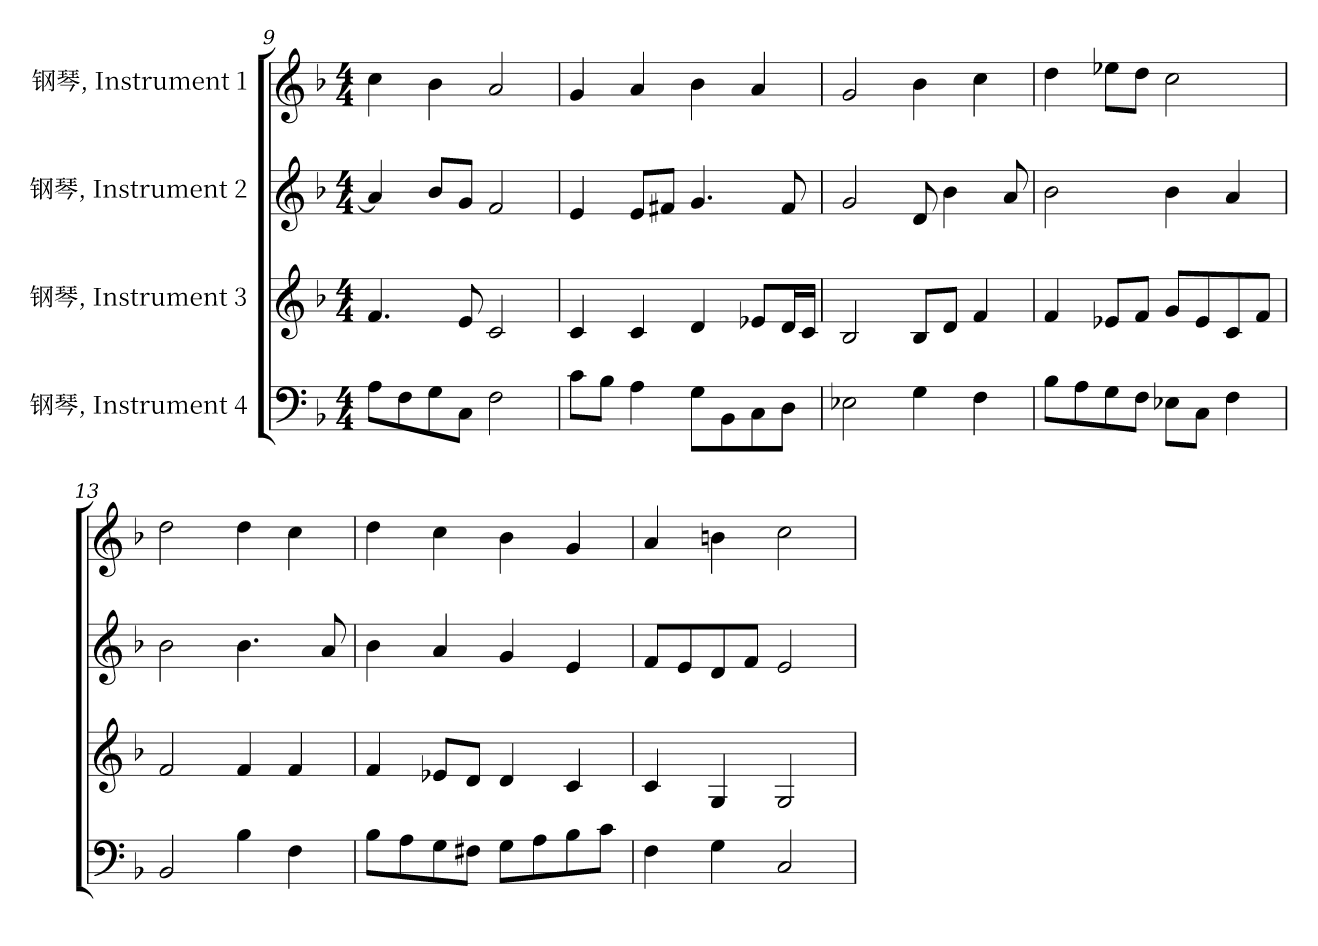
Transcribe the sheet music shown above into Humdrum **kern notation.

**kern	**kern	**kern	**kern
*part4	*part3	*part2	*part1
*staff4	*staff3	*staff2	*staff1
*I"钢琴, Instrument 4	*I"钢琴, Instrument 3	*I"钢琴, Instrument 2	*I"钢琴, Instrument 1
*clefF4	*clefG2	*clefG2	*clefG2
*k[b-]	*k[b-]	*k[b-]	*k[b-]
*M4/4	*M4/4	*M4/4	*M4/4
=9	=9	=9	=9
8A\L	4.f/	4a/]	4cc\
8F\	.	.	.
8G\	.	8b-/L	4b-\
8C\J	8e/	8g/J	.
2F\	2c/	2f/	2a/
!!LO:LB:g=z
=10	=10	=10	=10
8c\L	4c/	4e/	4g/
8B-\J	.	.	.
4A\	4c/	8e/L	4a/
.	.	8f#X/J	.
8G\L	4d/	4.g/	4b-\
8BB-\	.	.	.
8C\	8e-X/L	.	4a/
8D\J	16d/L	8f#/	.
.	16c/JJ	.	.
=11	=11	=11	=11
2E-X\	2B-/	2g/	2g/
4G\	8B-/L	8d/	4b-\
.	8d/J	4b-\	.
4F\	4f/	.	4cc\
.	.	8a/	.
=12	=12	=12	=12
8B-\L	4f/	2b-\	4dd\
8A\	.	.	.
8G\	8e-X/L	.	8ee-X\L
8F\J	8f/J	.	8dd\J
8E-X\L	8g/L	4b-\	2cc\
8C\J	8e-/	.	.
4F\	8c/	4a/	.
.	8f/J	.	.
=13	=13	=13	=13
2BB-/	2f/	2b-\	2dd\
4B-\	4f/	4.b-\	4dd\
4F\	4f/	.	4cc\
.	.	8a/	.
=14	=14	=14	=14
8B-\L	4f/	4b-\	4dd\
8A\	.	.	.
8G\	8e-X/L	4a/	4cc\
8F#X\J	8d/J	.	.
8G\L	4d/	4g/	4b-\
8A\	.	.	.
8B-\	4c/	4e/	4g/
8c\J	.	.	.
!!LO:PB:g=z
=15	=15	=15	=15
4F\	4c/	8f/L	4a/
.	.	8e/	.
4G\	4G/	8d/	4bn\
.	.	8f/J	.
2C/	2G/	2e/	2cc\
=	=	=	=
*-	*-	*-	*-
